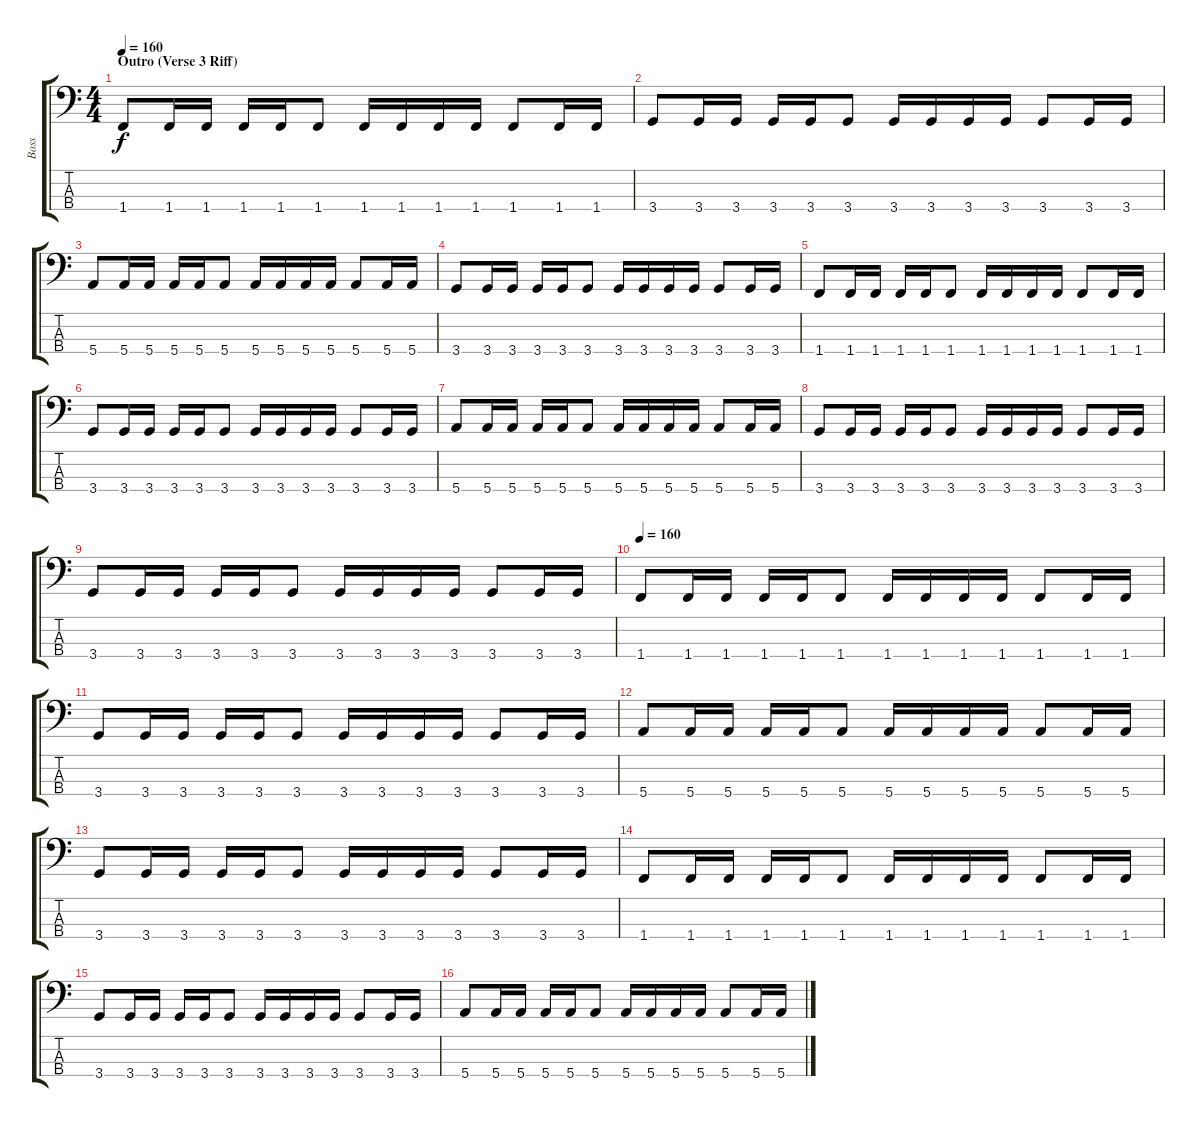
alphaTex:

\track ("Bass" "Bass") {instrument electricbasspick}
\staff {score tabs}
\tuning (G2 D2 A1 E1) {hide}
\ts (4 4)
\section ("" "Outro (Verse 3 Riff)")
\tempo 160
\clef f4
\ks c
1.4.8{dy f} 1.4.16 1.4.16 1.4.16 1.4.16 1.4.8 1.4.16 1.4.16 1.4.16 1.4.16 1.4.8 1.4.16 1.4.16 |
3.4.8 3.4.16 3.4.16 3.4.16 3.4.16 3.4.8 3.4.16 3.4.16 3.4.16 3.4.16 3.4.8 3.4.16 3.4.16 |
5.4.8 5.4.16 5.4.16 5.4.16 5.4.16 5.4.8 5.4.16 5.4.16 5.4.16 5.4.16 5.4.8 5.4.16 5.4.16 |
3.4.8 3.4.16 3.4.16 3.4.16 3.4.16 3.4.8 3.4.16 3.4.16 3.4.16 3.4.16 3.4.8 3.4.16 3.4.16 |
1.4.8 1.4.16 1.4.16 1.4.16 1.4.16 1.4.8 1.4.16 1.4.16 1.4.16 1.4.16 1.4.8 1.4.16 1.4.16 |
3.4.8 3.4.16 3.4.16 3.4.16 3.4.16 3.4.8 3.4.16 3.4.16 3.4.16 3.4.16 3.4.8 3.4.16 3.4.16 |
5.4.8 5.4.16 5.4.16 5.4.16 5.4.16 5.4.8 5.4.16 5.4.16 5.4.16 5.4.16 5.4.8 5.4.16 5.4.16 |
3.4.8 3.4.16 3.4.16 3.4.16 3.4.16 3.4.8 3.4.16 3.4.16 3.4.16 3.4.16 3.4.8 3.4.16 3.4.16 |
3.4.8 3.4.16 3.4.16 3.4.16 3.4.16 3.4.8 3.4.16 3.4.16 3.4.16 3.4.16 3.4.8 3.4.16 3.4.16 |
\tempo 160
1.4.8 1.4.16 1.4.16 1.4.16 1.4.16 1.4.8 1.4.16 1.4.16 1.4.16 1.4.16 1.4.8 1.4.16 1.4.16 |
3.4.8 3.4.16 3.4.16 3.4.16 3.4.16 3.4.8 3.4.16 3.4.16 3.4.16 3.4.16 3.4.8 3.4.16 3.4.16 |
5.4.8 5.4.16 5.4.16 5.4.16 5.4.16 5.4.8 5.4.16 5.4.16 5.4.16 5.4.16 5.4.8 5.4.16 5.4.16 |
3.4.8 3.4.16 3.4.16 3.4.16 3.4.16 3.4.8 3.4.16 3.4.16 3.4.16 3.4.16 3.4.8 3.4.16 3.4.16 |
1.4.8 1.4.16 1.4.16 1.4.16 1.4.16 1.4.8 1.4.16 1.4.16 1.4.16 1.4.16 1.4.8 1.4.16 1.4.16 |
3.4.8 3.4.16 3.4.16 3.4.16 3.4.16 3.4.8 3.4.16 3.4.16 3.4.16 3.4.16 3.4.8 3.4.16 3.4.16 |
5.4.8 5.4.16 5.4.16 5.4.16 5.4.16 5.4.8 5.4.16 5.4.16 5.4.16 5.4.16 5.4.8 5.4.16 5.4.16
